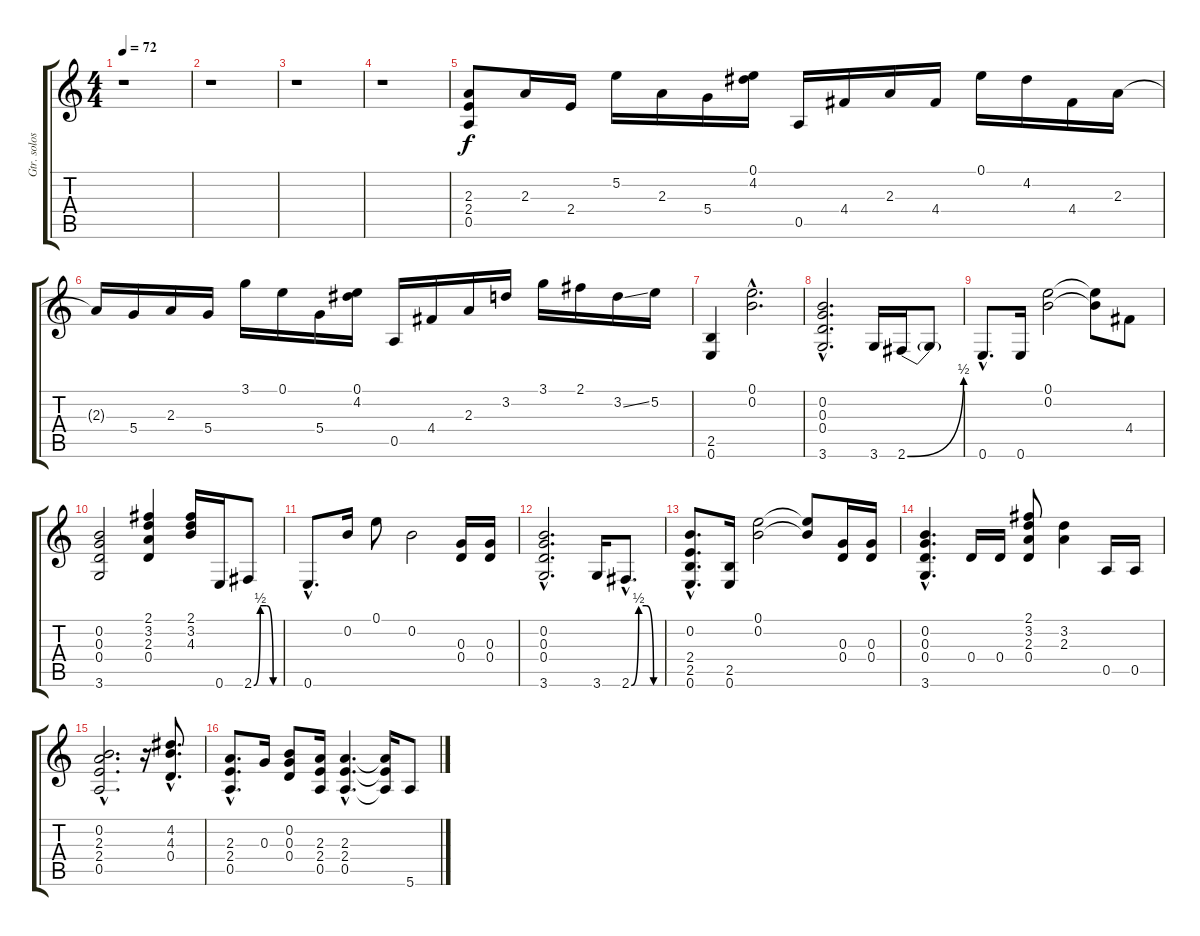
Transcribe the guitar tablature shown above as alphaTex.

\track ("Gtr. solos" "Gtr. solos") {instrument overdrivenguitar}
\staff {score tabs}
\tuning (E4 B3 G3 D3 A2 E2) {hide}
\ts (4 4)
\tempo 72
\clef g2
\ks c
r.1{dy f} |
r.1 |
r.1 |
r.1 |
(2.3 2.4 0.5).8 2.3.16 2.4.16 5.2.16 2.3.16 5.4.16 (0.1 4.2).16 0.5.16 4.4.16 2.3.16 4.4.16 0.1.16 4.2.16 4.4.16 2.3.16 |
2.3{t}.16 5.4.16 2.3.16 5.4.16 3.1.16 0.1.16 5.4.16 (0.1 4.2).16 0.5.16 4.4.16 2.3.16 3.2.16 3.1.16 2.1.16 3.2{ss}.16 5.2.16 |
(2.5 0.6).4 (0.1{hac} 0.2{hac}).2{d} |
(0.2{hac} 0.3{hac} 0.4{hac} 3.6{hac}).2{d} 3.6.16 2.6{be (bend 0 0 60 2)}.16 2.6{t}.8 |
0.6{hac}.8{d} 0.6.16 (0.1 0.2).2 (0.1{t} 0.2{t}).8 4.4.8 |
(0.2 0.3 0.4 3.6).2 (2.1 3.2 2.3 0.4).4 (2.1 3.2 4.3).16 0.6.16 2.6{be (custom 0 0 15 2 30 2 45 0 60 0)}.8 |
0.6{hac}.8{d} 0.2.16 0.1.8 0.2.2 (0.3 0.4).16 (0.3 0.4).16 |
(0.2{hac} 0.3{hac} 0.4{hac} 3.6{hac}).2{d} 3.6.16 2.6{be (custom 0 0 15 2 30 2 45 0 60 0) hac}.8{d} |
(0.2{hac} 2.4{hac} 2.5{hac} 0.6{hac}).8{d} (2.5 0.6).16 (0.1 0.2).2 (0.1{t} 0.2{t}).8 (0.3 0.4).16 (0.3 0.4).16 |
(0.2{hac} 0.3{hac} 0.4{hac} 3.6{hac}).4{d} 0.4.16 0.4.16 (2.1 3.2 2.3 0.4).8 (3.2 2.3).4 0.5.16 0.5.16 |
(0.2{hac} 2.3{hac} 2.4{hac} 0.5{hac}).2{d} r.16 (4.2{hac} 4.3{hac} 0.4{hac}).8{d} |
(2.3{hac} 2.4{hac} 0.5{hac}).8{d} 0.3.16 (0.2 0.3 0.4).8 (2.3 2.4 0.5).16 (2.3{hac} 2.4{hac} 0.5{hac}).4{d} (2.3{t} 2.4{t} 0.5{t}).16 5.6.8
